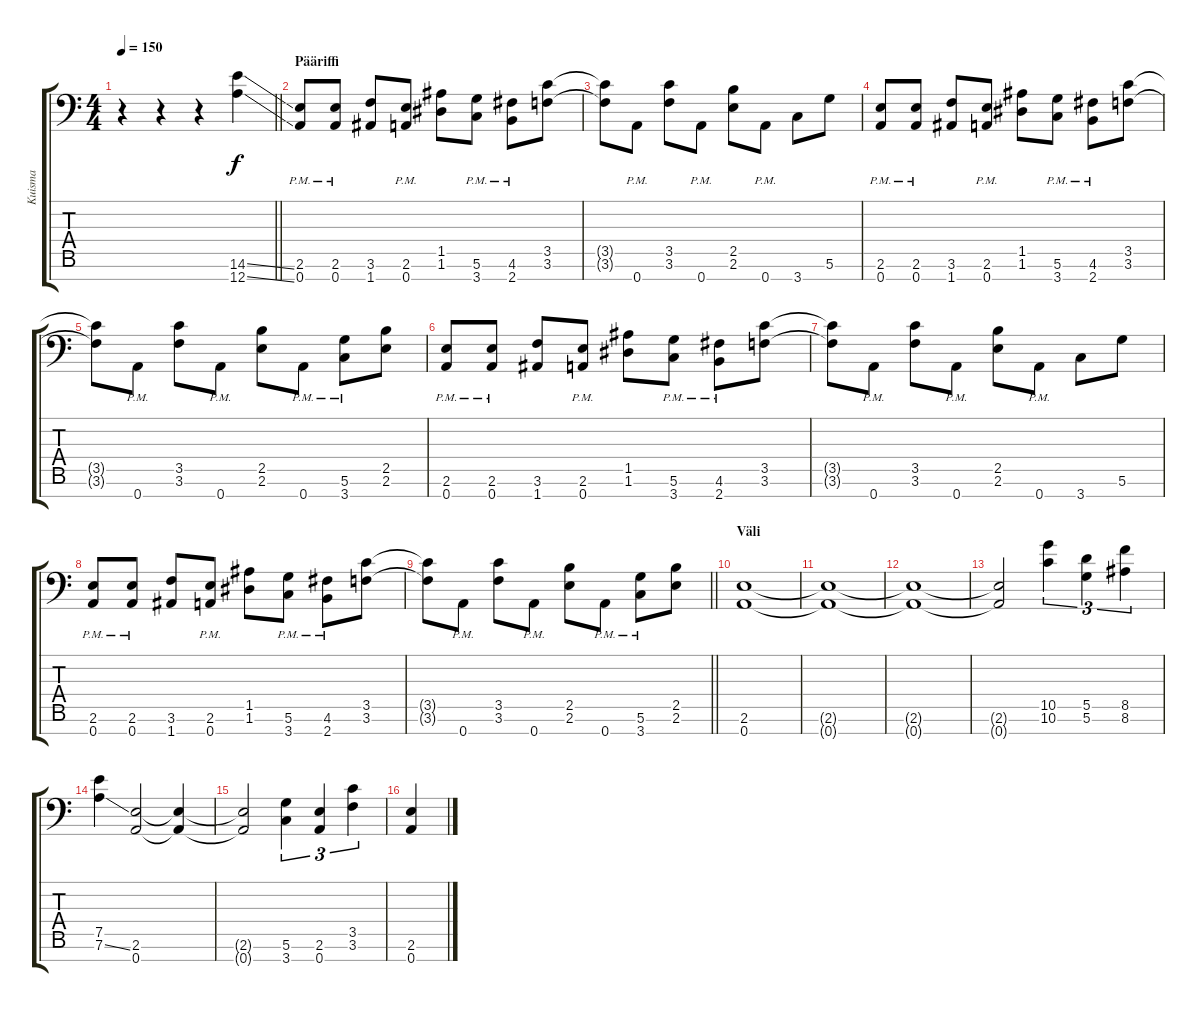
\track ("Kuisma" "Kuisma") {instrument distortionguitar}
\staff {score tabs}
\tuning (E4 B3 G3 D3 A2 D2 A1) {hide}
\ts (4 4)
\tempo 150
\clef f4
\barLineRight lightlight
\ks c
r.4{dy f instrument distortionguitar} r.4 r.4 (14.6{ss} 12.7{ss}).4 |
\section ("" "Pääriffi")
(2.6{pm} 0.7{pm}).8 (2.6{pm} 0.7{pm}).8 (3.6 1.7).8 (2.6{pm} 0.7{pm}).8 (1.5 1.6).8 (5.6{pm} 3.7{pm}).8 (4.6{pm} 2.7{pm}).8 (3.5 3.6).8 |
(3.5{t} 3.6{t}).8 0.7{pm}.8 (3.5 3.6).8 0.7{pm}.8 (2.5 2.6).8 0.7{pm}.8 3.7.8 5.6.8 |
(2.6{pm} 0.7{pm}).8 (2.6{pm} 0.7{pm}).8 (3.6 1.7).8 (2.6{pm} 0.7{pm}).8 (1.5 1.6).8 (5.6{pm} 3.7{pm}).8 (4.6{pm} 2.7{pm}).8 (3.5 3.6).8 |
(3.5{t} 3.6{t}).8 0.7{pm}.8 (3.5 3.6).8 0.7{pm}.8 (2.5 2.6).8 0.7{pm}.8 (5.6{pm} 3.7{pm}).8 (2.5 2.6).8 |
(2.6{pm} 0.7{pm}).8 (2.6{pm} 0.7{pm}).8 (3.6 1.7).8 (2.6{pm} 0.7{pm}).8 (1.5 1.6).8 (5.6{pm} 3.7{pm}).8 (4.6{pm} 2.7{pm}).8 (3.5 3.6).8 |
(3.5{t} 3.6{t}).8 0.7{pm}.8 (3.5 3.6).8 0.7{pm}.8 (2.5 2.6).8 0.7{pm}.8 3.7.8 5.6.8 |
(2.6{pm} 0.7{pm}).8 (2.6{pm} 0.7{pm}).8 (3.6 1.7).8 (2.6{pm} 0.7{pm}).8 (1.5 1.6).8 (5.6{pm} 3.7{pm}).8 (4.6{pm} 2.7{pm}).8 (3.5 3.6).8 |
\barLineRight lightlight
(3.5{t} 3.6{t}).8 0.7{pm}.8 (3.5 3.6).8 0.7{pm}.8 (2.5 2.6).8 0.7{pm}.8 (5.6{pm} 3.7{pm}).8 (2.5 2.6).8 |
\section ("" "Väli")
(2.6 0.7).1 |
(2.6{t} 0.7{t}).1 |
(2.6{t} 0.7{t}).1 |
(2.6{t} 0.7{t}).2 (10.5 10.6).4{tu (3 2)} (5.5 5.6).4{tu (3 2)} (8.5 8.6).4{tu (3 2)} |
(7.5 7.6{ss}).4 (2.6 0.7).2 (2.6{t} 0.7{t}).4 |
(2.6{t} 0.7{t}).2 (5.6 3.7).4{tu (3 2)} (2.6 0.7).4{tu (3 2)} (3.5 3.6).4{tu (3 2)} |
(2.6 0.7).4
